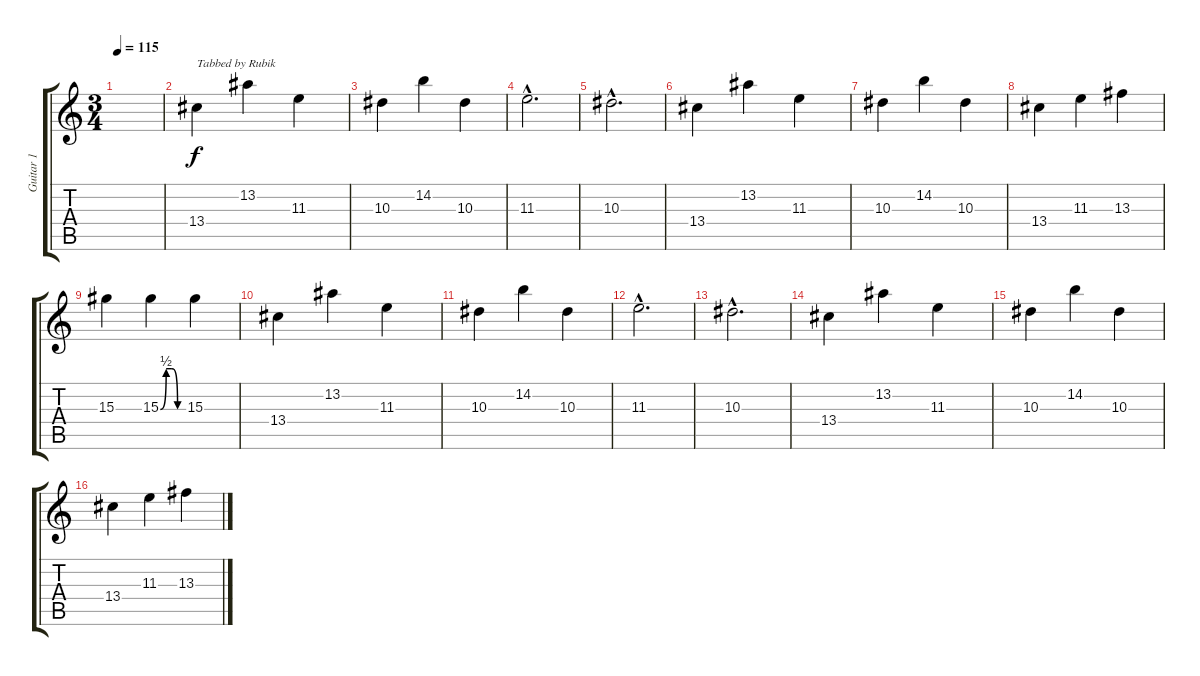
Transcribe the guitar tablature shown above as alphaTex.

\track ("Guitar 1" "Guitar 1") {instrument distortionguitar}
\staff {score tabs}
\tuning (D4 A3 F3 C3 G2 D2) {hide}
\ts (3 4)
\tempo 115
\clef g2
\ks c
|
\section ("" "")
13.4.4{txt "Tabbed by Rubik"} 13.2.4 11.3.4 |
10.3.4 14.2.4 10.3.4 |
11.3{hac}.2{d} |
10.3{hac}.2{d} |
13.4.4 13.2.4 11.3.4 |
10.3.4 14.2.4 10.3.4 |
13.4.4 11.3.4 13.3.4 |
15.3.4 15.3{be (custom 0 0 15 2 30 2 45 0 60 0)}.4 15.3.4 |
13.4.4 13.2.4 11.3.4 |
10.3.4 14.2.4 10.3.4 |
11.3{hac}.2{d} |
10.3{hac}.2{d} |
13.4.4 13.2.4 11.3.4 |
10.3.4 14.2.4 10.3.4 |
13.4.4 11.3.4 13.3.4
